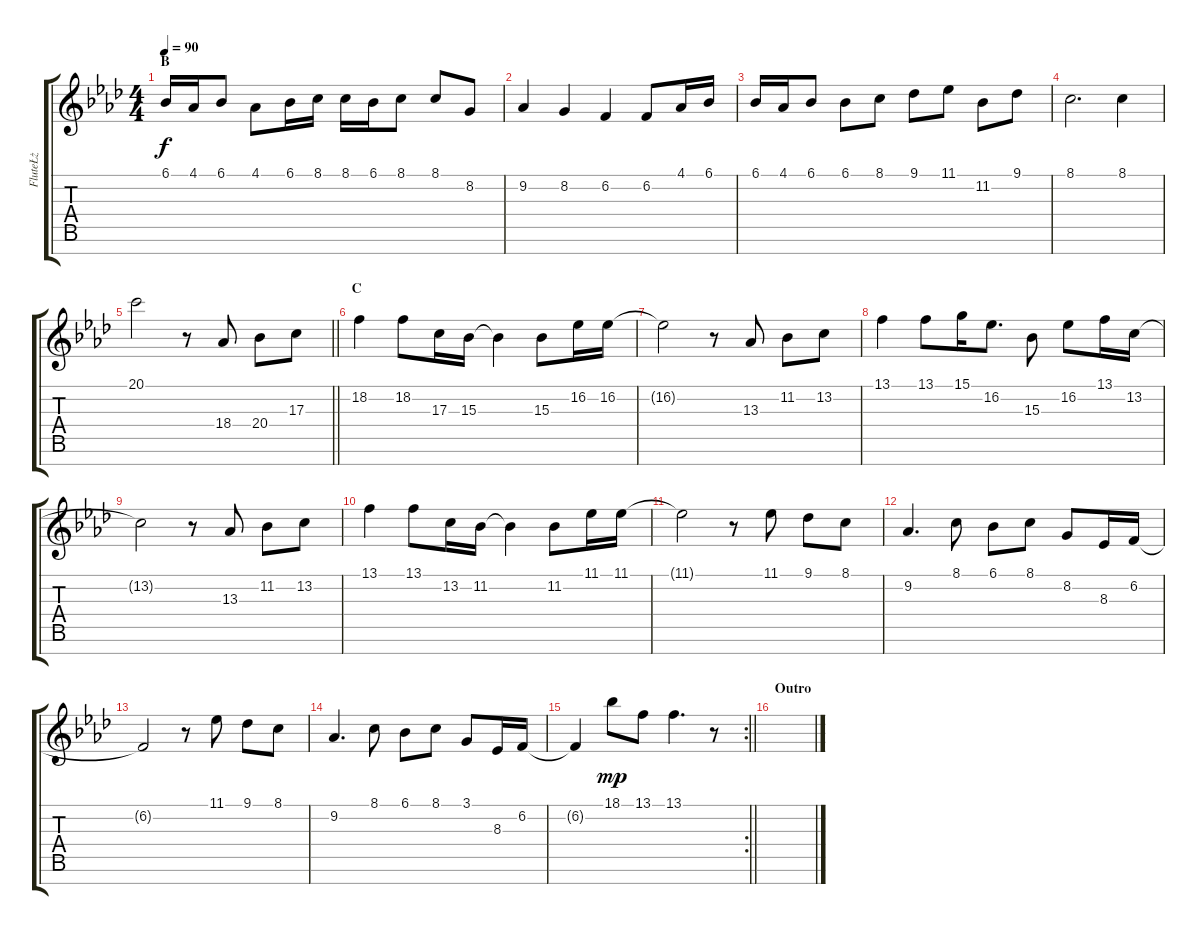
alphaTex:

\track ("FluteŁż" "FluteŁż") {instrument lead3calliope}
\staff {score tabs}
\tuning (E4 B3 G3 D3 A2 E2 B1) {hide}
\ts (4 4)
\section ("" "B")
\tempo 90
\clef g2
\ks ab
6.1.16{dy f} 4.1.16 6.1.8 4.1.8 6.1.16 8.1.16 8.1.16 6.1.16 8.1.8 8.1.8 8.2.8 |
9.2.4 8.2.4 6.2.4 6.2.8 4.1.16 6.1.16 |
6.1.16 4.1.16 6.1.8 6.1.8 8.1.8 9.1.8 11.1.8 11.2.8 9.1.8 |
8.1.2{d} 8.1.4 |
\barLineRight lightlight
20.1.2 r.8 18.4.8 20.4.8 17.3.8 |
\section ("" "C")
18.2.4 18.2.8 17.3.16 15.3.16 15.3{t}.4 15.3.8 16.2.16 16.2.16 |
16.2{t}.2 r.8 13.3.8 11.2.8 13.2.8 |
13.1.4 13.1.8 15.1.16 16.2.8{d} 15.3.8 16.2.8 13.1.16 13.2.16 |
13.2{t}.2 r.8 13.3.8 11.2.8 13.2.8 |
13.1.4 13.1.8 13.2.16 11.2.16 11.2{t}.4 11.2.8 11.1.16 11.1.16 |
11.1{t}.2 r.8 11.1.8 9.1.8 8.1.8 |
9.2.4{d} 8.1.8 6.1.8 8.1.8 8.2.8 8.3.16 6.2.16 |
6.2{t}.2 r.8 11.1.8 9.1.8 8.1.8 |
9.2.4{d} 8.1.8 6.1.8 8.1.8 3.1.8 8.3.16 6.2.16 |
\rc 2
\barLineRight lightlight
6.2{t}.4 18.1.8{dy mp} 13.1.8 13.1.4{d} r.8 |
\section ("" "Outro")
